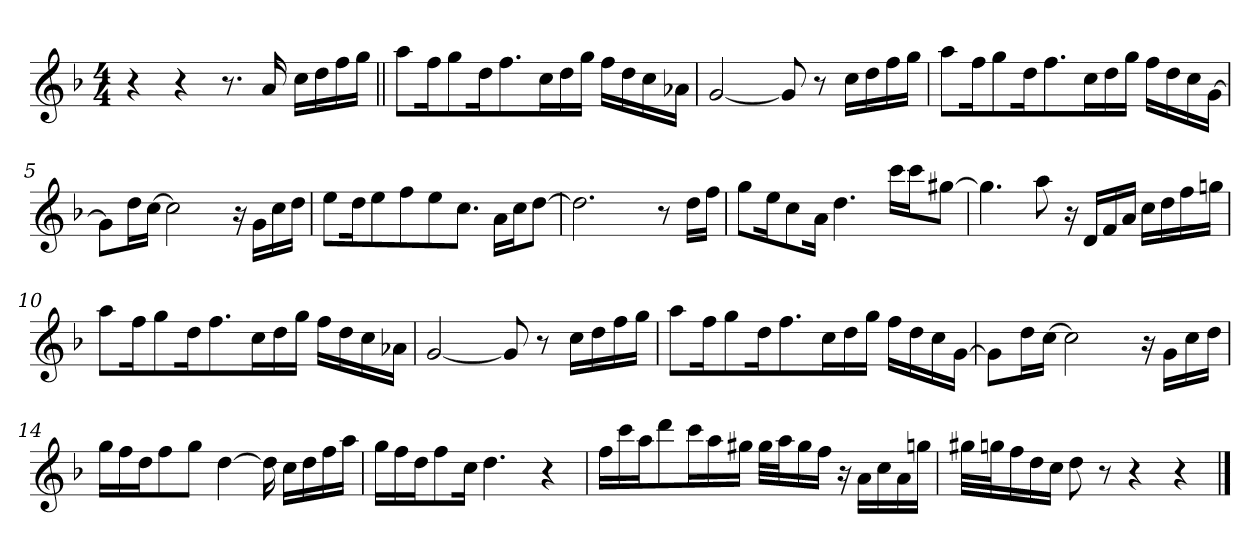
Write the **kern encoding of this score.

**kern
*part1
*staff1
*clefG2
*k[b-]
*F:
*M4/4
=1
4r
4r
8.r
16a/
16cc\LL
16dd\
16ff\
16gg\JJ
=2||
8aa\L
16ff\K
8gg\
16dd\K
8.ff\
16cc\L
16dd\
16gg\JJ
16ff\LL
16dd\
16cc\
16a-X\JJ
=3
[2g/
8g/]
8r
16cc\LL
16dd\
16ff\
16gg\JJ
!!LO:LB:g=z
=4
8aa\L
16ff\K
8gg\
16dd\K
8.ff\
16cc\L
16dd\
16gg\JJ
16ff\LL
16dd\
16cc\
[16g\JJ
=5
8g\L]
16dd\L
[16cc\JJ
2cc\]
16r
16g\LL
16cc\
16dd\JJ
=6
8ee\L
16dd\K
8ee\
8ff\
8ee\
8.cc\J
16a\LL
16cc\J
[8dd\J
=7
2.dd\]
8r
16dd\LL
16ff\JJ
!!LO:LB:g=z
=8
8gg\L
16ee\K
8cc\
16a\Jk
4.dd\
16ccc\LL
16ccc\J
[8gg#X\J
=9
4.gg#\]
8aa\
16r
16d/LL
16f/
16a/JJ
16cc\LL
16dd\
16ff\
16ggn\JJ
=10
8aa\L
16ff\K
8gg\
16dd\K
8.ff\
16cc\L
16dd\
16gg\JJ
16ff\LL
16dd\
16cc\
16a-X\JJ
=11
[2g/
8g/]
8r
16cc\LL
16dd\
16ff\
16gg\JJ
!!LO:LB:g=z
=12
8aa\L
16ff\K
8gg\
16dd\K
8.ff\
16cc\L
16dd\
16gg\JJ
16ff\LL
16dd\
16cc\
[16g\JJ
=13
8g\L]
16dd\L
[16cc\JJ
2cc\]
16r
16g\LL
16cc\
16dd\JJ
=14
16gg\LL
16ff\
16dd\J
8ff\
8gg\J
[4dd\
16dd\]
16cc\LL
16dd\
16ff\
16aa\JJ
=15
16gg\LL
16ff\
16dd\J
8ff\
16cc\Jk
4.dd\
4r
!!LO:LB:g=z
=16
16ff\LL
16ccc\
16aa\J
8ddd\
16ccc\L
16aa\
16gg#X\JJ
32gg#\LLL
32aa\J
16gg#\
16ff\JJ
16r
16a\LL
16cc\
16a\
16ggn\JJ
=17
32gg#X\LLL
32ggn\J
16ff\
16dd\
16cc\JJ
8dd\
8r
4r
4r
==
*-
